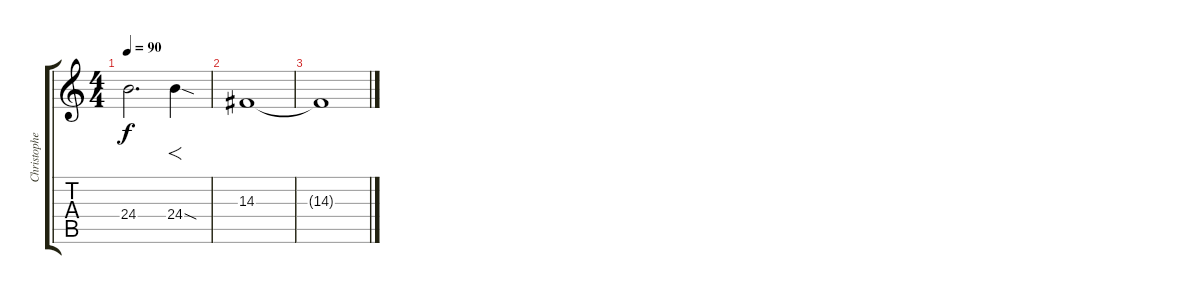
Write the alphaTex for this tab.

\track ("Christopher Dudley" "Christophe") {instrument lead4chiff}
\staff {score tabs}
\tuning (Db4 Ab3 E3 B2 Gb2 B1) {hide}
\ts (4 4)
\tempo 90
\clef g2
\ks c
24.4{t}.2{d dy f} 24.4{sod}.4{f} |
14.3.1 |
14.3{t}.1
